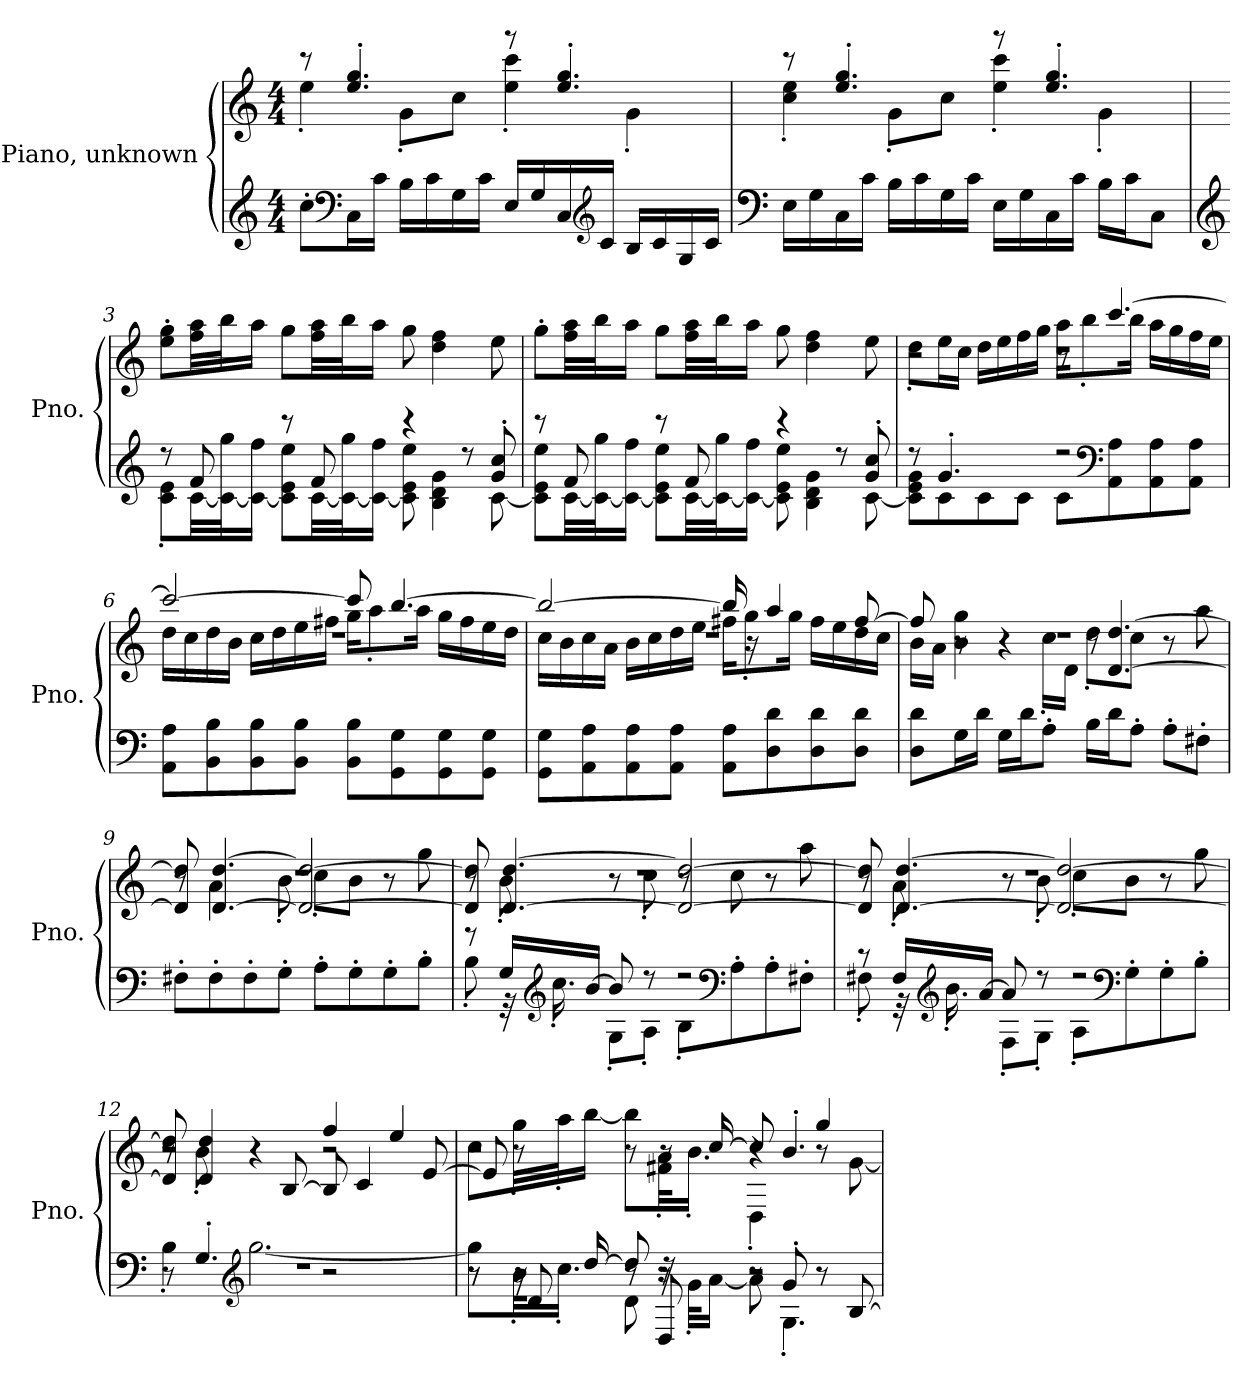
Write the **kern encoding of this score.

**kern	**kern
*part1	*part1
*staff2	*staff1
*I"Piano, unknown	*
*I'Pno.	*
*clefG2	*clefG2
*k[]	*k[]
*M4/4	*M4/4
*MM120	*MM120
=1	=1
*	*^
8cc'\L	8r	4ee'\
*clefF4	*	*
16C\L	4.ee/' 4.gg/'	.
16c\JJ	.	.
16B\LL	.	8g'\L
16c\	.	.
16G\	.	8cc\J
16c\JJ	.	.
16E/LL	8r	4ee\' 4ccc\'
16G/	.	.
16C/	4.ee/' 4.gg/'	.
*clefG2	*	*
16c/JJ	.	.
16B/LL	.	4g'\
16c/	.	.
16G/	.	.
16c/JJ	.	.
=2	=2	=2
*clefF4	*	*
16E\LL	8r	4cc\' 4ee\'
16G\	.	.
16C\	4.ee/' 4.gg/'	.
16c\JJ	.	.
16B\LL	.	8g'\L
16c\	.	.
16G\	.	8cc\J
16c\JJ	.	.
16E\LL	8r	4ee\' 4ccc\'
16G\	.	.
16C\	4.ee/' 4.gg/'	.
16c\JJ	.	.
16B\LL	.	4g'\
16c\J	.	.
8C\J	.	.
*	*v	*v
!!LO:LB:g=z
=3	=3
*clefG2	*
*^	*
8r	8c\' 8e\'L	8ee\' 8gg\'L
8f/	[32c\LL	32ff\ 32aa\LL
.	32c\_ 32gg\J	32bb\J
.	16c\_ 16ff\JJ	16aa\JJ
8r	8c\] 8e\ 8ee\L	8gg\L
8f/	[32c\LL	32ff\ 32aa\LL
.	32c\_ 32gg\J	32bb\J
.	16c\_ 16ff\JJ	16aa\JJ
4r	8c\] 8e\ 8ee\	8gg\
.	4B\ 4d\ 4g\	4dd\ 4ff\
8r	.	.
8g/' 8cc/'	[8c\	8ee\
=4	=4	=4
8r	8c\] 8e\ 8ee\L	8gg'\L
8f/	[32c\LL	32ff\ 32aa\LL
.	32c\_ 32gg\J	32bb\J
.	16c\_ 16ff\JJ	16aa\JJ
8r	8c\] 8e\ 8ee\L	8gg\L
8f/	[32c\LL	32ff\ 32aa\LL
.	32c\_ 32gg\J	32bb\J
.	16c\_ 16ff\JJ	16aa\JJ
4r	8c\] 8e\ 8ee\	8gg\
.	4B\ 4d\ 4g\	4dd\ 4ff\
8r	.	.
8g/' 8cc/'	[8c\	8ee\
!!LO:LB:g=z
=5	=5	=5
*	*	*^
*	*	*	*^
8r	8c\] 8e\ 8g\L	1r	8dd'\L	2r
4.g'/	8c\	.	16ee\L	.
.	.	.	16cc\JJ	.
.	8c\	.	16dd\LL	.
.	.	.	16ee\	.
.	8c\J	.	16ff\	.
.	.	.	16gg\JJ	.
2r	8c\L	.	16aa\KL	8r
.	.	.	8bb'\	.
*clefF4	*	*	*	*
.	8AA\ 8A\	.	.	[4.ccc/
.	.	.	16bb\Jk	.
.	8AA\ 8A\	.	16aa\LL	.
.	.	.	16gg\	.
.	8AA\ 8A\J	.	16ff\	.
.	.	.	16ee\JJ	.
*v	*v	*	*	*
=6	=6	=6	=6
8AA\ 8A\L	1r	16dd\LL	2ccc/_
.	.	16cc\	.
8BB\ 8B\	.	16dd\	.
.	.	16b\JJ	.
8BB\ 8B\	.	16cc\LL	.
.	.	16dd\	.
8BB\ 8B\J	.	16ee\	.
.	.	16ff#X\JJ	.
8BB\ 8B\L	.	16gg\KL	8ccc/]
.	.	8aa'\	.
8GG\ 8G\	.	.	[4.bb/
.	.	16aa\Jk	.
8GG\ 8G\	.	16gg\LL	.
.	.	16ff#\	.
8GG\ 8G\J	.	16ee\	.
.	.	16dd\JJ	.
!!LO:LB:g=z	!!	!!
=7	=7	=7	=7
8GG\ 8G\L	1r	16cc\LL	2bb/_
.	.	16b\	.
8AA\ 8A\	.	16cc\	.
.	.	16a\JJ	.
8AA\ 8A\	.	16b\LL	.
.	.	16cc\	.
8AA\ 8A\J	.	16dd\	.
.	.	16ee\JJ	.
8AA\ 8A\L	.	16ff#X\KL	16bb/]
.	.	8gg'\	16r
8D\ 8d\	.	.	4aa/
.	.	16gg\Jk	.
8D\ 8d\	.	16ff#\LL	.
.	.	16ee\	.
8D\ 8d\J	.	16dd\	[8ff#/
.	.	16cc\JJ	.
=8	=8	=8	=8
8D\ 8d\L	1r	16b\LL	8ff#/]
.	.	16a\JJ	.
16G\L	.	4b\ 4gg\	8r
16d\JJ	.	.	.
16G\LL	.	.	4r
16d\J	.	.	.
8A'\J	.	16cc'\LL	.
.	.	16d\JJ	.
16B\LL	.	8dd'\L	8r
16d\J	.	.	.
8A'\J	.	8cc\J	[4.d/ [4.dd/
8A'\L	.	8r	.
8F#X'\J	.	8aa\	.
=9	=9	=9	=9
8F#X'\L	1r	8r	8d/] 8dd/]
8F#'\	.	4a\	[4.d/ [4.dd/
8F#'\	.	.	.
8G'\J	.	8b'\	.
8A'\L	.	8cc'\L	2d/_ 2dd/_
8G'\	.	8b\J	.
8G'\	.	8r	.
8B'\J	.	8gg\	.
!!LO:LB:g=z	!!	!!
=10	=10	=10	=10
*^	*	*	*
8r	8B'\	1r	8r	8d/] 8dd/]
16G/LL	32r	.	8b'\	[4.d/ [4.dd/
*clefG2	*	*	*	*
.	16.cc'\	.	.	.
[16b/JJ	.	.	.	.
8b/]	8G'\L	.	8r	.
8r	8A'\J	.	8cc'\	.
2r	8B'\L	.	8r	2d/_ 2dd/_
*clefF4	*	*	*	*
.	8A'\	.	8cc\	.
.	8A'\	.	8r	.
.	8F#X'\J	.	8aa\	.
=11	=11	=11	=11	=11
8r	8F#X'\	1r	8r	8d/] 8dd/]
16F#/LL	32r	.	8a'\	[4.d/ [4.dd/
*clefG2	*	*	*	*
.	16.b'\	.	.	.
[16a/JJ	.	.	.	.
8a/]	8F#'\L	.	8r	.
8r	8G'\J	.	8b'\	.
2r	8A'\L	.	8cc'\L	2d/_ 2dd/_
*clefF4	*	*	*	*
.	8G'\	.	8b\J	.
.	8G'\	.	8r	.
.	8B'\J	.	8gg\	.
!!LO:LB:g=z	!!	!!
=12	=12	=12	=12	=12
*	*^	*	*	*
1r	4B'\	8r	2r	8r	8d/] 8dd/]
.	.	4.G'/	.	8b'\	4d/ 4dd/
*clefG2	*	*	*	*	*
.	[2.gg\	.	.	4r	.
.	.	.	.	.	[8B/
.	.	2r	4ff/	2r	8B/]
.	.	.	.	.	4c/
.	.	.	4ee/	.	.
.	.	.	.	.	[8e/
=13	=13	=13	=13	=13	=13
8r	8gg\L]	8r	2r	8cc\L	8e/]
16r	32b'\KL	8d/	.	32gg'\LL	8r
.	16.cc'\JJ	.	.	32aa'\J	.
[16dd/	.	.	.	[16bb\JJ	.
8dd/]	8d\	8r	.	8bb\L]	8r
8r	32r	8D/	.	32f#X\' 32a\'KL	16r
.	32g'\KLL	.	.	16.b'\JJ	.
.	[16a\JJ	.	.	.	[16cc/
2r	8a\]	8r	4r	4D'\	8cc/]
.	4.G'\	8g'/	.	.	4.b'/
.	.	8r	4gg/	8r	.
.	.	[8B/	.	[8g\	.
*v	*v	*v	*	*	*
*	*v	*v	*v
=	=
*-	*-
